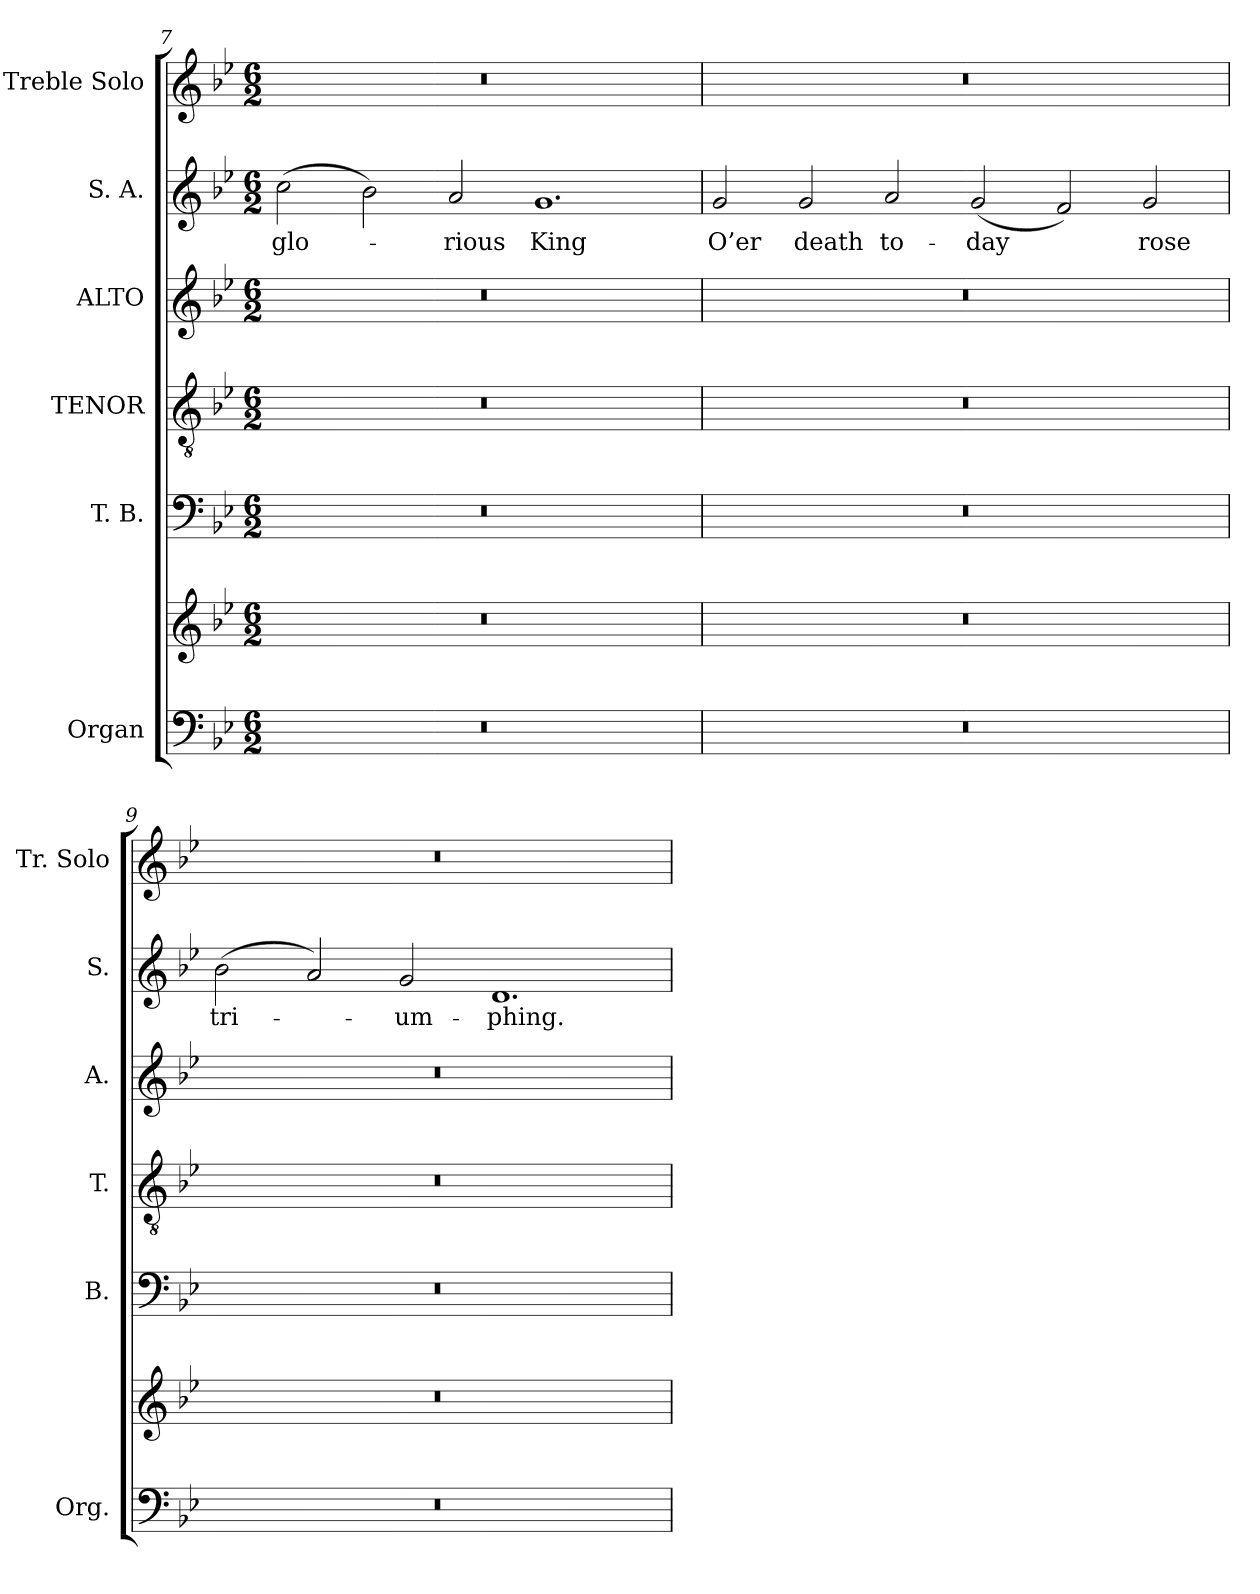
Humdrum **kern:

**kern	**kern	**kern	**kern	**kern	**kern	**text	**kern
*part6	*part6	*part5	*part4	*part3	*part2	*part2	*part1
*staff7	*staff6	*staff5	*staff4	*staff3	*staff2	*staff2	*staff1
*I"Organ	*	*I"T. B.	*I"TENOR	*I"ALTO	*I"S. A.	*	*I"Treble Solo
*I'Org.	*	*I'B.	*I'T.	*I'A.	*I'S.	*	*I'Tr. Solo
*clefF4	*clefG2	*clefF4	*clefGv2	*clefG2	*clefG2	*	*clefG2
*	*	*	*ITrd7c12	*	*	*	*
*k[b-e-]	*k[b-e-]	*k[b-e-]	*k[b-e-]	*k[b-e-]	*k[b-e-]	*	*k[b-e-]
*g:	*g:	*g:	*g:	*g:	*g:	*	*g:
*M6/2	*M6/2	*M6/2	*M6/2	*M6/2	*M6/2	*	*M6/2
=7	=7	=7	=7	=7	=7	=7	=7
!LO:N:vis=1	!LO:N:vis=1	!LO:N:vis=1	!LO:N:vis=1	!LO:N:vis=1	!	!	!
!	!	!	!	!	!	!LO:LY:b:color=#000000	!LO:N:vis=1
0.r	0.r	0.r	0.r	0.r	(2cci\	glo-	0.r
.	.	.	.	.	2b-i\)	.	.
!	!	!	!	!	!	!LO:LY:b:color=#000000	!
.	.	.	.	.	2ai/	-rious	.
!	!	!	!	!	!	!LO:LY:b:color=#000000	!
.	.	.	.	.	1.gi	King	.
!!LO:LB:g=z
=8	=8	=8	=8	=8	=8	=8	=8
!LO:N:vis=1	!LO:N:vis=1	!LO:N:vis=1	!LO:N:vis=1	!LO:N:vis=1	!	!	!
!	!	!	!	!	!	!LO:LY:b:color=#000000	!LO:N:vis=1
0.r	0.r	0.r	0.r	0.r	2gi/	O’er	0.r
!	!	!	!	!	!	!LO:LY:b:color=#000000	!
.	.	.	.	.	2gi/	death	.
!	!	!	!	!	!	!LO:LY:b:color=#000000	!
.	.	.	.	.	2ai/	to-	.
!	!	!	!	!	!	!LO:LY:b:color=#000000	!
.	.	.	.	.	(2gi/	-day	.
.	.	.	.	.	2fi/)	.	.
!	!	!	!	!	!	!LO:LY:b:color=#000000	!
.	.	.	.	.	2gi/	rose	.
=9	=9	=9	=9	=9	=9	=9	=9
!LO:N:vis=1	!LO:N:vis=1	!LO:N:vis=1	!LO:N:vis=1	!LO:N:vis=1	!	!	!
!	!	!	!	!	!	!LO:LY:b:color=#000000	!LO:N:vis=1
0.r	0.r	0.r	0.r	0.r	(2b-i\	tri-	0.r
.	.	.	.	.	2ai/)	.	.
!	!	!	!	!	!	!LO:LY:b:color=#000000	!
.	.	.	.	.	2gi/	-um-	.
!	!	!	!	!	!	!LO:LY:b:color=#000000	!
.	.	.	.	.	1.di	-phing.	.
=	=	=	=	=	=	=	=
*-	*-	*-	*-	*-	*-	*-	*-
